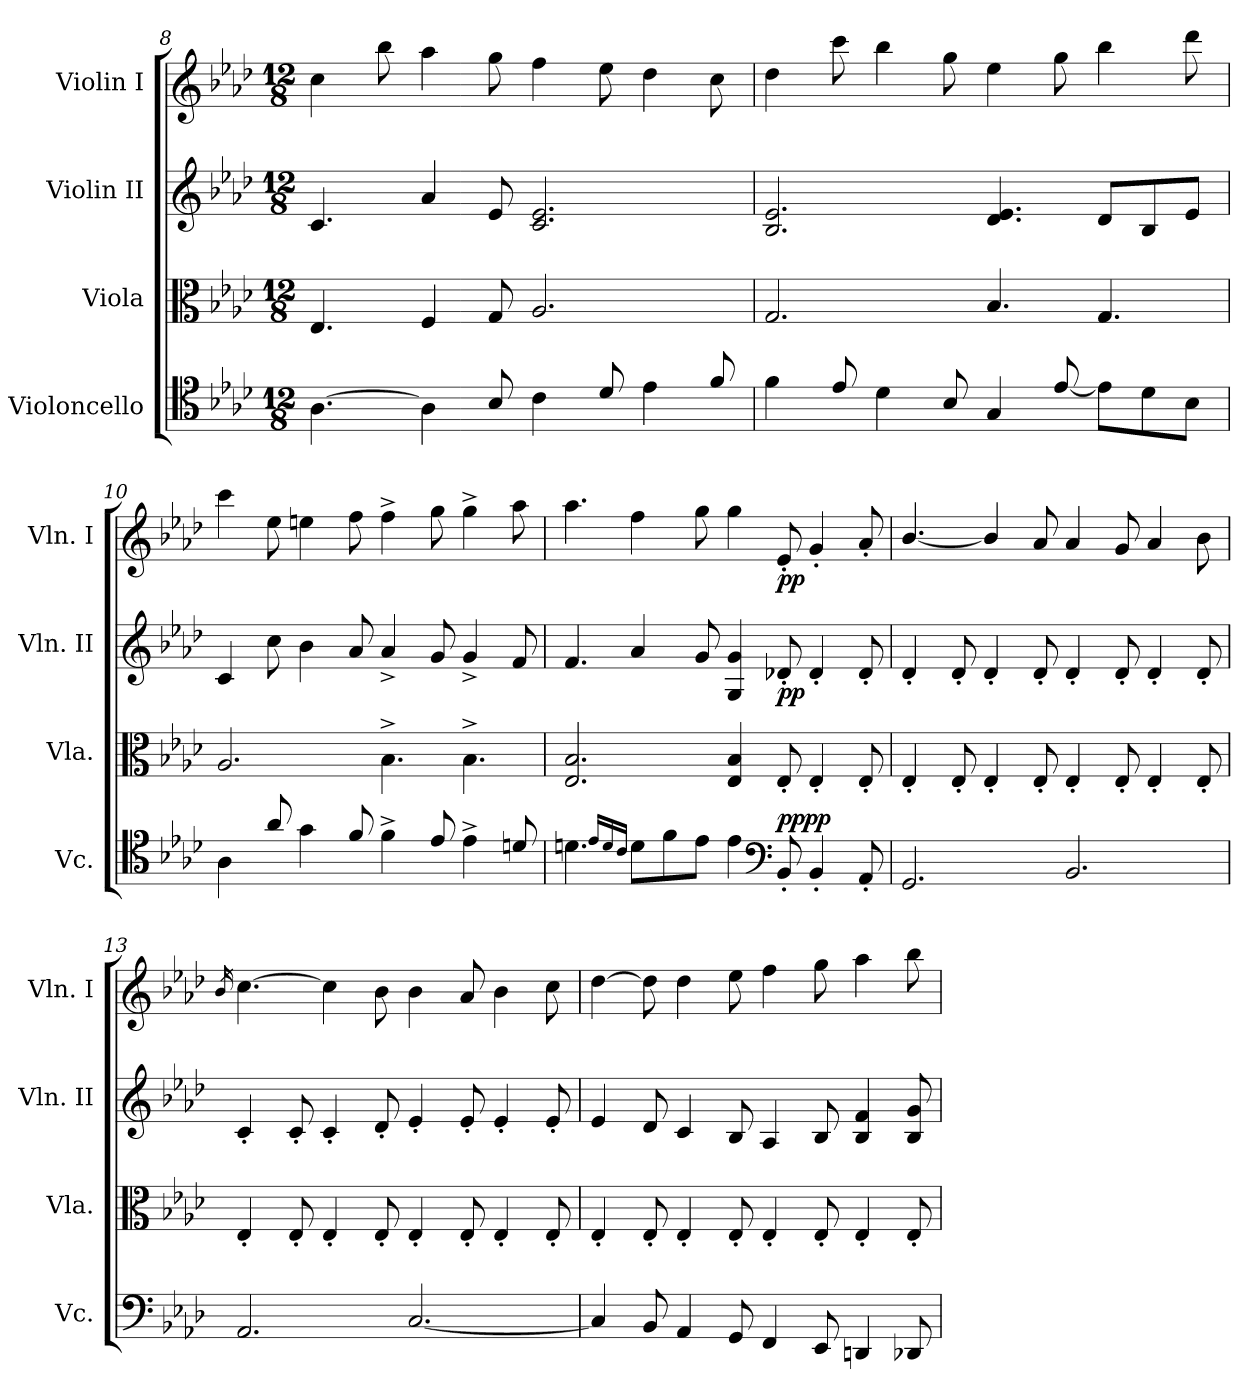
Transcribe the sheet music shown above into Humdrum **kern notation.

**kern	**dynam	**kern	**kern	**dynam	**kern	**dynam
*part4	*part4	*part3	*part2	*part2	*part1	*part1
*staff4	*staff4	*staff3	*staff2	*staff2	*staff1	*staff1
*I"Violoncello	*	*I"Viola	*I"Violin II	*	*I"Violin I	*
*I'Vc.	*	*I'Vla.	*I'Vln. II	*	*I'Vln. I	*
!!LO:LB:g=z
*clefC4	*	*clefC3	*clefG2	*	*clefG2	*
*k[b-e-a-d-]	*	*k[b-e-a-d-]	*k[b-e-a-d-]	*	*k[b-e-a-d-]	*
*A-:	*	*A-:	*A-:	*	*A-:	*
*M12/8	*	*M12/8	*M12/8	*	*M12/8	*
=8	=8	=8	=8	=8	=8	=8
[4.A-\	.	4.E-/	4.c/	.	4cc\	.
.	.	.	.	.	8bb-\	.
4A-\]	.	4F/	4a-/	.	4aa-\	.
8B-/	.	8G/	8e-/	.	8gg\	.
4c\	.	2.A-/	2.c/ 2.e-/	.	4ff\	.
8d-/	.	.	.	.	8ee-\	.
4e-\	.	.	.	.	4dd-\	.
8f/	.	.	.	.	8cc\	.
=9	=9	=9	=9	=9	=9	=9
4f\	.	2.G/	2.B-/ 2.e-/	.	4dd-\	.
8e-/	.	.	.	.	8ccc\	.
4d-\	.	.	.	.	4bb-\	.
8B-/	.	.	.	.	8gg\	.
4G/	.	4.B-/	4.d-/ 4.e-/	.	4ee-\	.
[8e-/	.	.	.	.	8gg\	.
8e-\L]	.	4.G/	8d-/L	.	4bb-\	.
8d-\	.	.	8B-/	.	.	.
8B-\J	.	.	8e-/J	.	8ddd-\	.
=10	=10	=10	=10	=10	=10	=10
4A-\	.	2.A-/	4c/	.	4ccc\	.
8a-/	.	.	8cc\	.	8ee-\	.
4g\	.	.	4b-\	.	4een\	.
8f/	.	.	8a-/	.	8ff\	.
4f^\	.	4.B-^\	4a-^/	.	4ff^\	.
8e-/	.	.	8g/	.	8gg\	.
4e-^\	.	4.B-^\	4g^/	.	4gg^\	.
8dn/	.	.	8f/	.	8aa-\	.
!!LO:PB:g=z
=11	=11	=11	=11	=11	=11	=11
4.dn\	.	2.E-/ 2.B-/	4.f/	.	4.aa-\	.
16qe-/LL	.	.	.	.	.	.
16qd/	.	.	.	.	.	.
16qc/JJ	.	.	.	.	.	.
8d\L	.	.	4a-/	.	4ff\	.
8f\	.	.	.	.	.	.
8e-\J	.	.	8g/	.	8gg\	.
4e-\	.	4E-/ 4B-/	4G/ 4g/	.	4gg\	.
*clefF4	*	*	*	*	*	*
!	!LO:DY:a	!	!	!	!	!
!	!LO:DY:n=1:b	!	!	!LO:DY:b	!	!LO:DY:b
8BB-'/	pp pp	8E-'/	8d-X'/	pp	8e-'/	pp
4BB-'/	.	4E-'/	4d-'/	.	4g'/	.
8AA-'/	.	8E-'/	8d-'/	.	8a-'/	.
=12	=12	=12	=12	=12	=12	=12
2.GG/	.	4E-'/	4d-'/	.	[4.b-/	.
.	.	8E-'/	8d-'/	.	.	.
.	.	4E-'/	4d-'/	.	4b-/]	.
.	.	8E-'/	8d-'/	.	8a-/	.
2.BB-/	.	4E-'/	4d-'/	.	4a-/	.
.	.	8E-'/	8d-'/	.	8g/	.
.	.	4E-'/	4d-'/	.	4a-/	.
.	.	8E-'/	8d-'/	.	8b-\	.
=13	=13	=13	=13	=13	=13	=13
.	.	.	.	.	16qb-/	.
2.AA-/	.	4E-'/	4c'/	.	[4.cc\	.
.	.	8E-'/	8c'/	.	.	.
.	.	4E-'/	4c'/	.	4cc\]	.
.	.	8E-'/	8d-'/	.	8b-\	.
[2.C/	.	4E-'/	4e-'/	.	4b-\	.
.	.	8E-'/	8e-'/	.	8a-/	.
.	.	4E-'/	4e-'/	.	4b-\	.
.	.	8E-'/	8e-'/	.	8cc\	.
!!LO:PB:g=z
=14	=14	=14	=14	=14	=14	=14
4C/]	.	4E-'/	4e-/	.	[4dd-\	.
8BB-/	.	8E-'/	8d-/	.	8dd-\]	.
4AA-/	.	4E-'/	4c/	.	4dd-\	.
8GG/	.	8E-'/	8B-/	.	8ee-\	.
4FF/	.	4E-'/	4A-/	.	4ff\	.
8EE-/	.	8E-'/	8B-/	.	8gg\	.
4DDn/	.	4E-'/	4B-/ 4f/	.	4aa-\	.
8DD-X/	.	8E-'/	8B-/ 8g/	.	8bb-\	.
=	=	=	=	=	=	=
*-	*-	*-	*-	*-	*-	*-
